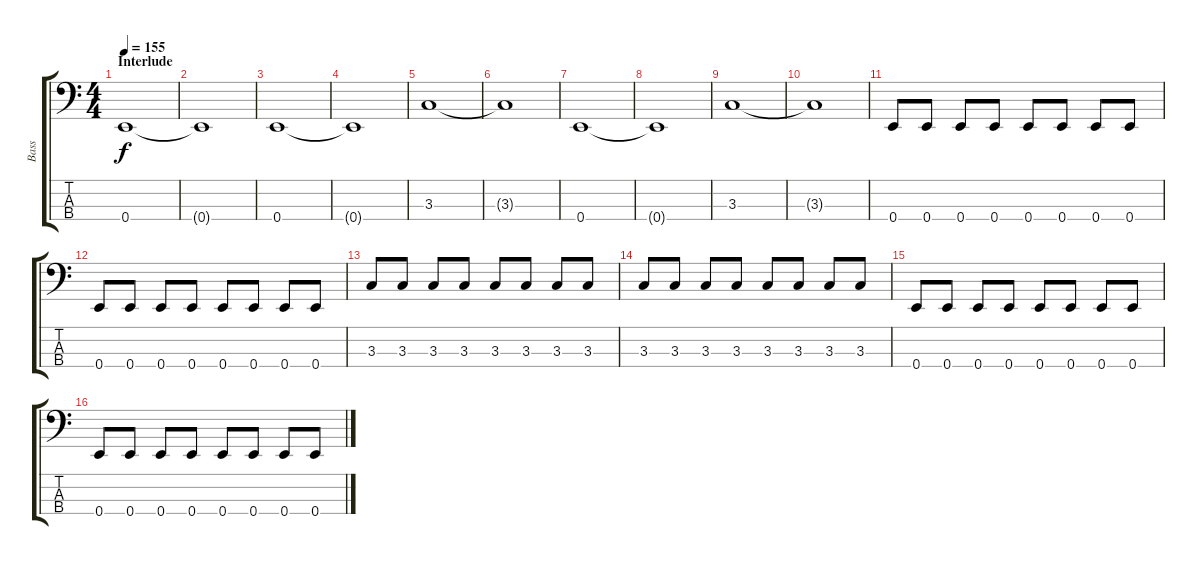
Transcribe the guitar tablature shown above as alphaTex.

\track ("Bass" "Bass") {instrument electricbassfinger}
\staff {score tabs}
\tuning (G2 D2 A1 E1) {hide}
\ts (4 4)
\section ("" "Interlude")
\tempo 155
\clef f4
\ks c
0.4.1{dy f} |
0.4{t}.1 |
0.4.1 |
0.4{t}.1 |
3.3.1 |
3.3{t}.1 |
0.4.1 |
0.4{t}.1 |
3.3.1 |
3.3{t}.1 |
0.4.8 0.4.8 0.4.8 0.4.8 0.4.8 0.4.8 0.4.8 0.4.8 |
0.4.8 0.4.8 0.4.8 0.4.8 0.4.8 0.4.8 0.4.8 0.4.8 |
3.3.8 3.3.8 3.3.8 3.3.8 3.3.8 3.3.8 3.3.8 3.3.8 |
3.3.8 3.3.8 3.3.8 3.3.8 3.3.8 3.3.8 3.3.8 3.3.8 |
0.4.8 0.4.8 0.4.8 0.4.8 0.4.8 0.4.8 0.4.8 0.4.8 |
0.4.8 0.4.8 0.4.8 0.4.8 0.4.8 0.4.8 0.4.8 0.4.8
